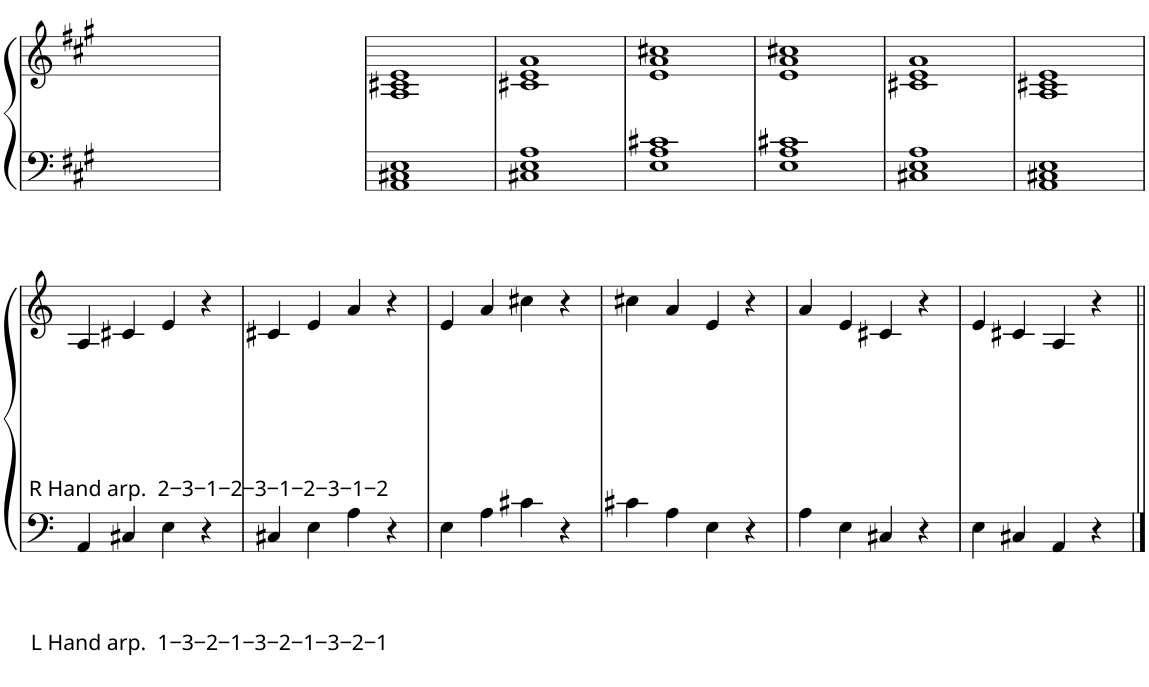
**kern	**kern
*part1	*part1
*staff2	*staff1
*I"Piano	*
*I'Pno.	*
!!LO:PB:g=z
*clefF4	*clefG2
*k[f#c#g#]	*k[f#c#g#]
*M4/4	*M4/4
=1	=1
1ryy	1ryy
=2	=2
*k[]	*k[]
1r	1r
=3	=3
1AA 1C#X 1E	1A 1c#X 1e
=4	=4
1C#X 1E 1A	1c#X 1e 1a
=5	=5
1E 1A 1c#X	1e 1a 1cc#X
=6	=6
1E 1A 1c#X	1e 1a 1cc#X
=7	=7
1C#X 1E 1A	1c#X 1e 1a
=8	=8
1AA 1C#X 1E	1A 1c#X 1e
!!LO:LB:g=z
=9	=9
!	!LO:TX:b:t=R Hand arp.  2‒3‒1‒2‒3‒1‒2‒3‒1‒2
!LO:TX:b:t=L Hand arp.  1‒3‒2‒1‒3‒2‒1‒3‒2‒1	!
4AA/	4A/
4C#X/	4c#X/
4E\	4e/
4r	4r
=10	=10
4C#X/	4c#X/
4E\	4e/
4A\	4a/
4r	4r
=11	=11
4E\	4e/
4A\	4a/
4c#X\	4cc#X\
4r	4r
=12	=12
4c#X\	4cc#X\
4A\	4a/
4E\	4e/
4r	4r
=13	=13
4A\	4a/
4E\	4e/
4C#X/	4c#X/
4r	4r
=14	=14
4E\	4e/
4C#X/	4c#X/
4AA/	4A/
4r	4r
=||	=||
*-	*-
